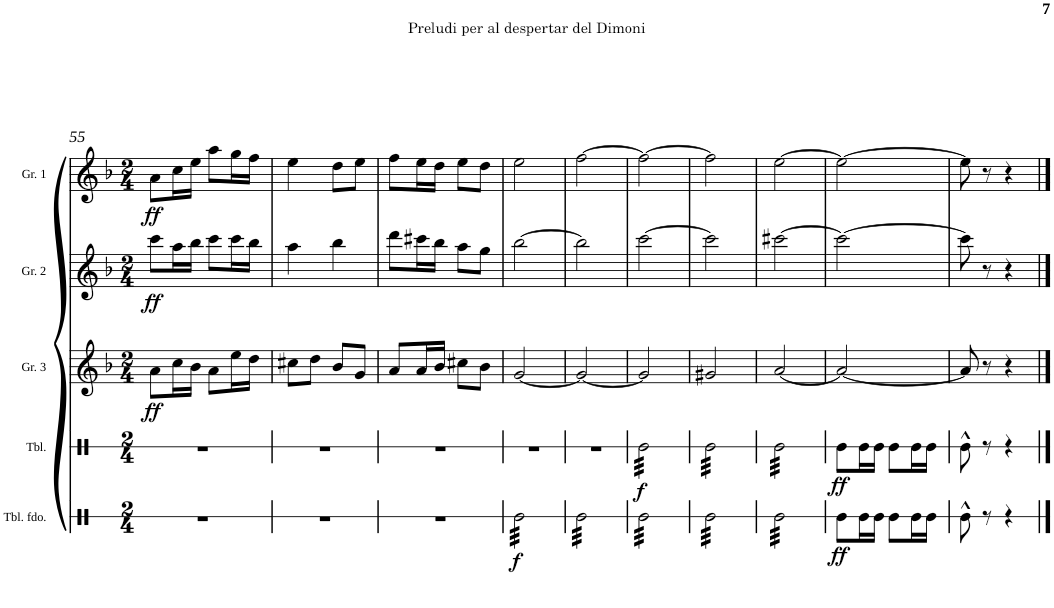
**kern	**dynam	**kern	**dynam	**kern	**dynam	**kern	**dynam	**kern	**dynam
*part5	*part5	*part4	*part4	*part3	*part3	*part2	*part2	*part1	*part1
*staff5	*staff5	*staff4	*staff4	*staff3	*staff3	*staff2	*staff2	*staff1	*staff1
*I"Timbal fondo	*	*I"Timbal	*	*I"Gralla 3	*	*I"Gralla 2	*	*I"Gralla 1	*
*I'Tbl. fdo.	*	*I'Tbl.	*	*I'Gr. 3	*	*I'Gr. 2	*	*I'Gr. 1	*
!!LO:PB:g=z
*clefX	*	*clefX	*	*clefG2	*	*clefG2	*	*clefG2	*
*k[b-]	*	*k[b-]	*	*k[b-]	*	*k[b-]	*	*k[b-]	*
*d:	*	*d:	*	*d:	*	*d:	*	*d:	*
*M2/4	*	*M2/4	*	*M2/4	*	*M2/4	*	*M2/4	*
=55	=55	=55	=55	=55	=55	=55	=55	=55	=55
!	!	!	!	!	!LO:DY:b	!	!LO:DY:b	!	!LO:DY:b
2r	.	2r	.	8a\L	ff	8ccc\L	ff	8a\L	ff
.	.	.	.	16cc\L	.	16aa\L	.	16cc\L	.
.	.	.	.	16b-\JJ	.	16bb-\JJ	.	16ee\JJ	.
.	.	.	.	8a\L	.	8ccc\L	.	8aa\L	.
.	.	.	.	16ee\L	.	16ccc\L	.	16gg\L	.
.	.	.	.	16dd\JJ	.	16bb-\JJ	.	16ff\JJ	.
=56	=56	=56	=56	=56	=56	=56	=56	=56	=56
2r	.	2r	.	8cc#X\L	.	4aa\	.	4ee\	.
.	.	.	.	8dd\J	.	.	.	.	.
.	.	.	.	8b-/L	.	4bb-\	.	8dd\L	.
.	.	.	.	8g/J	.	.	.	8ee\J	.
=57	=57	=57	=57	=57	=57	=57	=57	=57	=57
2r	.	2r	.	8a/L	.	8ddd\L	.	8ff\L	.
.	.	.	.	16a/L	.	16ccc#X\L	.	16ee\L	.
.	.	.	.	16b-/JJ	.	16bb-\JJ	.	16dd\JJ	.
.	.	.	.	8cc#X\L	.	8aa\L	.	8ee\L	.
.	.	.	.	8b-\J	.	8gg\J	.	8dd\J	.
=58	=58	=58	=58	=58	=58	=58	=58	=58	=58
!	!LO:DY:b	!	!	!	!	!	!	!	!
*tremolo	*	*	*	*	*	*	*	*	*
32Re\LLL	f	2r	.	[2g/	.	[2bb-\	.	2ee\	.
32Re\	.	.	.	.	.	.	.	.	.
32Re\	.	.	.	.	.	.	.	.	.
32Re\	.	.	.	.	.	.	.	.	.
32Re\	.	.	.	.	.	.	.	.	.
32Re\	.	.	.	.	.	.	.	.	.
32Re\	.	.	.	.	.	.	.	.	.
32Re\	.	.	.	.	.	.	.	.	.
32Re\	.	.	.	.	.	.	.	.	.
32Re\	.	.	.	.	.	.	.	.	.
32Re\	.	.	.	.	.	.	.	.	.
32Re\	.	.	.	.	.	.	.	.	.
32Re\	.	.	.	.	.	.	.	.	.
32Re\	.	.	.	.	.	.	.	.	.
32Re\	.	.	.	.	.	.	.	.	.
32Re\JJJ	.	.	.	.	.	.	.	.	.
=59	=59	=59	=59	=59	=59	=59	=59	=59	=59
32Re\LLL	.	2r	.	2g/_	.	2bb-\]	.	[2ff\	.
32Re\	.	.	.	.	.	.	.	.	.
32Re\	.	.	.	.	.	.	.	.	.
32Re\	.	.	.	.	.	.	.	.	.
32Re\	.	.	.	.	.	.	.	.	.
32Re\	.	.	.	.	.	.	.	.	.
32Re\	.	.	.	.	.	.	.	.	.
32Re\	.	.	.	.	.	.	.	.	.
32Re\	.	.	.	.	.	.	.	.	.
32Re\	.	.	.	.	.	.	.	.	.
32Re\	.	.	.	.	.	.	.	.	.
32Re\	.	.	.	.	.	.	.	.	.
32Re\	.	.	.	.	.	.	.	.	.
32Re\	.	.	.	.	.	.	.	.	.
32Re\	.	.	.	.	.	.	.	.	.
32Re\JJJ	.	.	.	.	.	.	.	.	.
=60	=60	=60	=60	=60	=60	=60	=60	=60	=60
!	!	!	!LO:DY:b	!	!	!	!	!	!
*	*	*tremolo	*	*	*	*	*	*	*
32Re\LLL	.	32Re\LLL	f	2g/]	.	[2ccc\	.	2ff\_	.
32Re\	.	32Re\	.	.	.	.	.	.	.
32Re\	.	32Re\	.	.	.	.	.	.	.
32Re\	.	32Re\	.	.	.	.	.	.	.
32Re\	.	32Re\	.	.	.	.	.	.	.
32Re\	.	32Re\	.	.	.	.	.	.	.
32Re\	.	32Re\	.	.	.	.	.	.	.
32Re\	.	32Re\	.	.	.	.	.	.	.
32Re\	.	32Re\	.	.	.	.	.	.	.
32Re\	.	32Re\	.	.	.	.	.	.	.
32Re\	.	32Re\	.	.	.	.	.	.	.
32Re\	.	32Re\	.	.	.	.	.	.	.
32Re\	.	32Re\	.	.	.	.	.	.	.
32Re\	.	32Re\	.	.	.	.	.	.	.
32Re\	.	32Re\	.	.	.	.	.	.	.
32Re\JJJ	.	32Re\JJJ	.	.	.	.	.	.	.
=61	=61	=61	=61	=61	=61	=61	=61	=61	=61
32Re\LLL	.	32Re\LLL	.	2g#X/	.	2ccc\]	.	2ff\]	.
32Re\	.	32Re\	.	.	.	.	.	.	.
32Re\	.	32Re\	.	.	.	.	.	.	.
32Re\	.	32Re\	.	.	.	.	.	.	.
32Re\	.	32Re\	.	.	.	.	.	.	.
32Re\	.	32Re\	.	.	.	.	.	.	.
32Re\	.	32Re\	.	.	.	.	.	.	.
32Re\	.	32Re\	.	.	.	.	.	.	.
32Re\	.	32Re\	.	.	.	.	.	.	.
32Re\	.	32Re\	.	.	.	.	.	.	.
32Re\	.	32Re\	.	.	.	.	.	.	.
32Re\	.	32Re\	.	.	.	.	.	.	.
32Re\	.	32Re\	.	.	.	.	.	.	.
32Re\	.	32Re\	.	.	.	.	.	.	.
32Re\	.	32Re\	.	.	.	.	.	.	.
32Re\JJJ	.	32Re\JJJ	.	.	.	.	.	.	.
=62	=62	=62	=62	=62	=62	=62	=62	=62	=62
32Re\LLL	.	32Re\LLL	.	[2a/	.	[2ccc#X\	.	[2ee\	.
32Re\	.	32Re\	.	.	.	.	.	.	.
32Re\	.	32Re\	.	.	.	.	.	.	.
32Re\	.	32Re\	.	.	.	.	.	.	.
32Re\	.	32Re\	.	.	.	.	.	.	.
32Re\	.	32Re\	.	.	.	.	.	.	.
32Re\	.	32Re\	.	.	.	.	.	.	.
32Re\	.	32Re\	.	.	.	.	.	.	.
32Re\	.	32Re\	.	.	.	.	.	.	.
32Re\	.	32Re\	.	.	.	.	.	.	.
32Re\	.	32Re\	.	.	.	.	.	.	.
32Re\	.	32Re\	.	.	.	.	.	.	.
32Re\	.	32Re\	.	.	.	.	.	.	.
32Re\	.	32Re\	.	.	.	.	.	.	.
32Re\	.	32Re\	.	.	.	.	.	.	.
32Re\JJJ	.	32Re\JJJ	.	.	.	.	.	.	.
*	*	*Xtremolo	*	*	*	*	*	*	*
*Xtremolo	*	*	*	*	*	*	*	*	*
=63	=63	=63	=63	=63	=63	=63	=63	=63	=63
!	!LO:DY:b	!	!LO:DY:b	!	!	!	!	!	!
8Re\L	ff	8Re\L	ff	2a/_	.	2ccc#\_	.	2ee\_	.
16Re\L	.	16Re\L	.	.	.	.	.	.	.
16Re\JJ	.	16Re\JJ	.	.	.	.	.	.	.
8Re\L	.	8Re\L	.	.	.	.	.	.	.
16Re\L	.	16Re\L	.	.	.	.	.	.	.
16Re\JJ	.	16Re\JJ	.	.	.	.	.	.	.
=64	=64	=64	=64	=64	=64	=64	=64	=64	=64
8Re^^\	.	8Re^^\	.	8a/]	.	8ccc#\]	.	8ee\]	.
8r	.	8r	.	8r	.	8r	.	8r	.
4r	.	4r	.	4r	.	4r	.	4r	.
==	==	==	==	==	==	==	==	==	==
*-	*-	*-	*-	*-	*-	*-	*-	*-	*-
